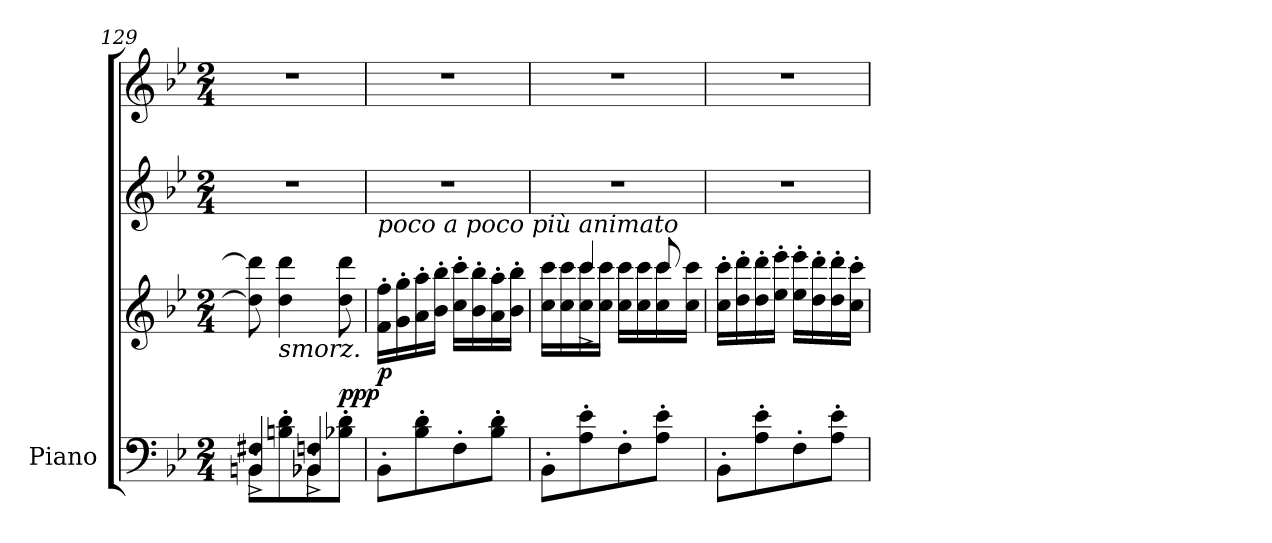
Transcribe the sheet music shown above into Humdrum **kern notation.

**kern	**kern	**kern	**kern	**dynam
*part1	*part1	*part1	*part1	*part1
*staff4	*staff3	*staff2	*staff1	*staff1/2/3/4
*I"Piano	*	*	*	*
*I'Pno.	*	*	*	*
*clefF4	*clefG2	*clefG2	*clefG2	*
*k[b-e-]	*k[b-e-]	*k[b-e-]	*k[b-e-]	*
*M2/4	*M2/4	*M2/4	*M2/4	*
=129	=129	=129	=129	=129
*^	*	*	*	*
8BBn'\L	4BB/^ 4F#X/^	8dd\] 8ddd\]	2r	2r	.
!	!	!LO:TX:b:i:t=smorz.	!	!	!
8Bn\' 8d\'	.	4dd\ 4ddd\	.	.	.
8BB-X'\	4BB-/^ 4Fn/^	.	.	.	.
!	!	!	!	!	!LO:DY:a=4
8B-X\' 8d\'J	.	8dd\Z 8ddd\Z	.	.	ppp
*v	*v	*	*	*	*
=130	=130	=130	=130	=130
!	!LO:TX:a:i:t=poco a poco più animato	!	!	!
!	!	!	!	!LO:DY:b=3
8BB-'\L	16f\' 16ff\'LL	2r	2r	p
.	16g\' 16gg\'	.	.	.
8B-\' 8d\'	16a\' 16aa\'	.	.	.
.	16b-\' 16bb-\'JJ	.	.	.
8F'\	16cc\' 16ccc\'LL	.	.	.
.	16b-\' 16bb-\'	.	.	.
8B-\' 8d\'J	16a\' 16aa\'	.	.	.
.	16b-\' 16bb-\'JJ	.	.	.
!!LO:LB:g=z
=131	=131	=131	=131	=131
*	*^	*	*	*
8BB-'\L	16cc\ 16ccc\LL	8ryy	2r	2r	.
.	16cc\ 16ccc\	.	.	.	.
8A\' 8e-\'	16cc\ 16ccc\	4ccc^/	.	.	.
.	16cc\ 16ccc\JJ	.	.	.	.
8F'\	16cc\ 16ccc\LL	.	.	.	.
.	16cc\ 16ccc\	.	.	.	.
8A\' 8e-\'J	16cc\ 16ccc\	8ccc/	.	.	.
.	16cc\ 16ccc\JJ	.	.	.	.
*	*v	*v	*	*	*
=132	=132	=132	=132	=132
8BB-'\L	16cc\' 16ccc\'LL	2r	2r	.
.	16dd\' 16ddd\'	.	.	.
8A\' 8e-\'	16dd\' 16ddd\'	.	.	.
.	16ee-\' 16eee-\'JJ	.	.	.
8F'\	16ee-\' 16eee-\'LL	.	.	.
.	16dd\' 16ddd\'	.	.	.
8A\' 8e-\'J	16dd\' 16ddd\'	.	.	.
.	16cc\' 16ccc\'JJ	.	.	.
=	=	=	=	=
*-	*-	*-	*-	*-
